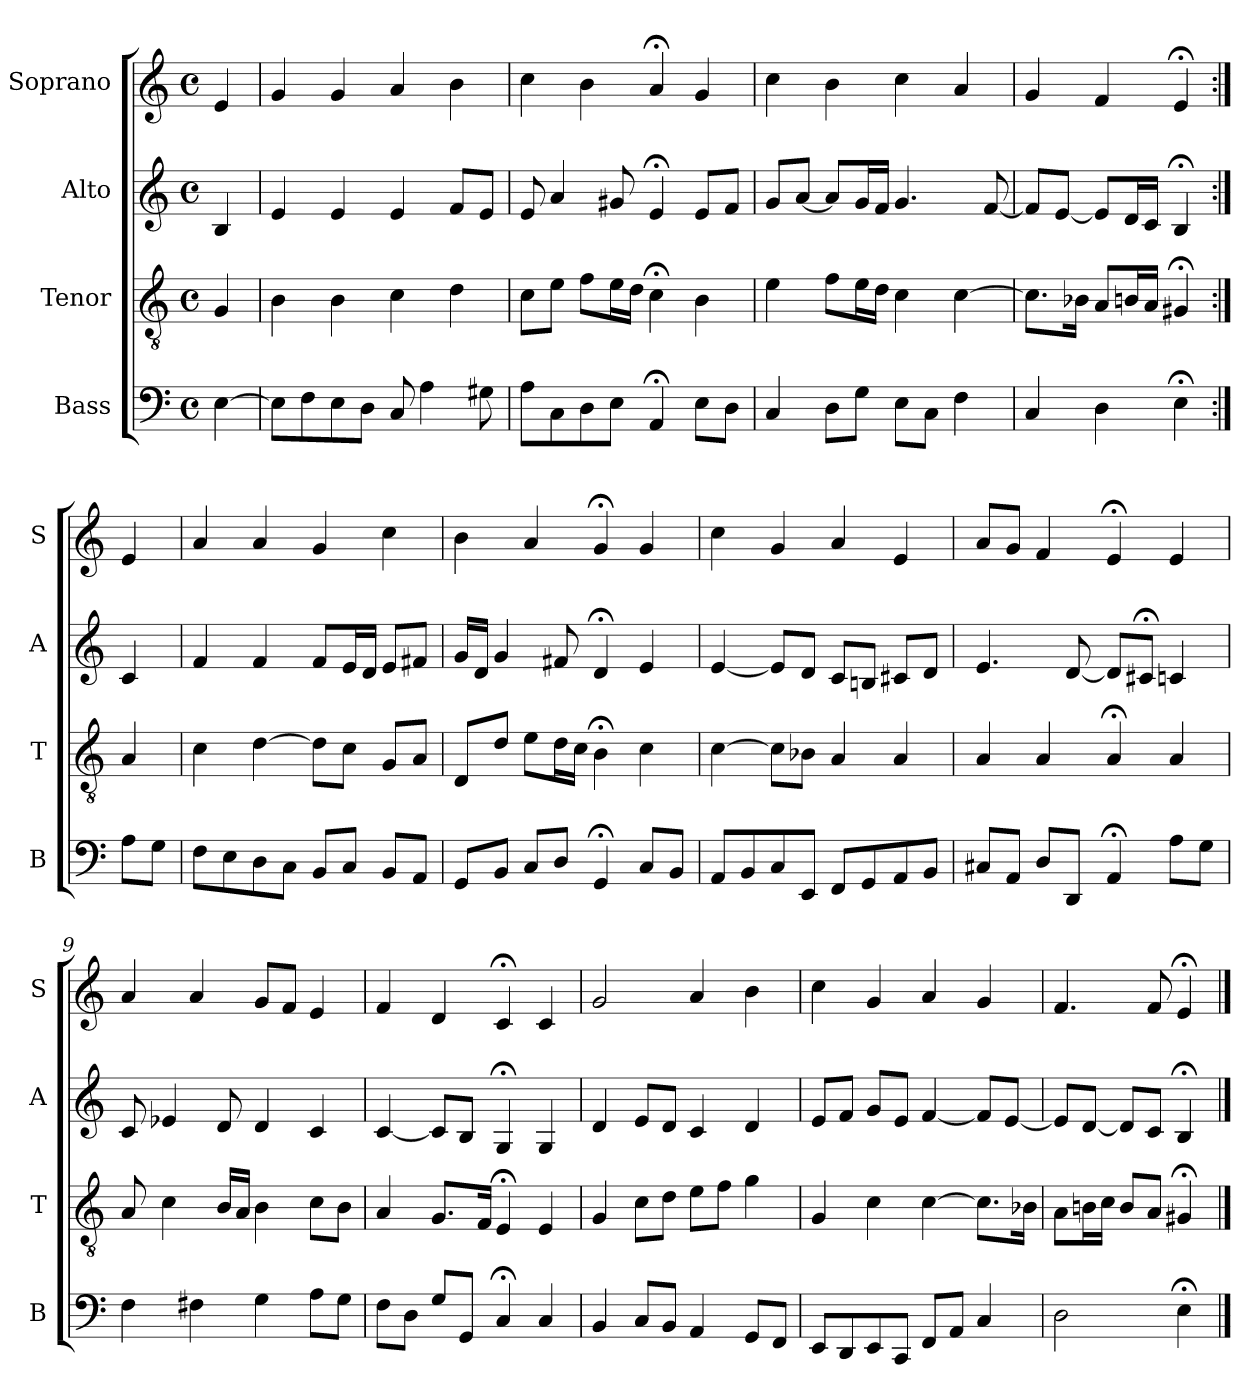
**kern	**kern	**kern	**kern
*part4	*part3	*part2	*part1
*staff4	*staff3	*staff2	*staff1
*I"Bass	*I"Tenor	*I"Alto	*I"Soprano
*I'B	*I'T	*I'A	*I'S
*clefF4	*clefGv2	*clefG2	*clefG2
*k[]	*k[]	*k[]	*k[]
*E:phr	*E:phr	*E:phr	*E:phr
*M4/4	*M4/4	*M4/4	*M4/4
*met(c)	*met(c)	*met(c)	*met(c)
*MM100	*MM100	*MM100	*MM100
=	=	=	=
[4E	4G	4B	4e
=1	=1	=1	=1
8EL]	4B	4e	4g
8F	.	.	.
8E	4B	4e	4g
8DJ	.	.	.
8C	4c	4e	4a
4A	.	.	.
.	4d	8fL	4b
8G#X	.	8eJ	.
=2	=2	=2	=2
8AL	8cL	8e	4cc
8C	8eJ	4a	.
8D	8fL	.	4b
8EJ	16eL	8g#X	.
.	16dJJ	.	.
4AA;<	4c;<	4e;<	4a;<
8EL	4B	8eL	4g
8DJ	.	8fJ	.
=3	=3	=3	=3
4C	4e	8gL	4cc
.	.	[8aJ	.
8DL	8fL	8aL]	4b
8GJ	16eL	16gL	.
.	16dJJ	16fJJ	.
8EL	4c	4.g	4cc
8CJ	.	.	.
4F	[4c	.	4a
.	.	[8f	.
=4	=4	=4	=4
4C	8.cL]	8fL]	4g
.	.	[8eJ	.
.	16B-XJk	.	.
4D	8AL	8eL]	4f
.	16BnL	16dL	.
.	16AJJ	16cJJ	.
4E;<	4G#X;<	4B;<	4e;<
=:|!	=:|!	=:|!	=:|!
8AL	4A	4c	4e
8GJ	.	.	.
=5	=5	=5	=5
8FL	4c	4f	4a
8E	.	.	.
8D	[4d	4f	4a
8CJ	.	.	.
8BBL	8dL]	8fL	4g
8CJ	8cJ	16eL	.
.	.	16dJJ	.
8BBL	8GL	8eL	4cc
8AAJ	8AJ	8f#XJ	.
=6	=6	=6	=6
8GGL	8DL	16gLL	4b
.	.	16dJJ	.
8BBJ	8dJ	4g	.
8CL	8eL	.	4a
8DJ	16dL	8f#X	.
.	16cJJ	.	.
4GG;<	4B;<	4d;<	4g;<
8CL	4c	4e	4g
8BBJ	.	.	.
=7	=7	=7	=7
8AAL	[4c	[4e	4cc
8BB	.	.	.
8C	8cL]	8eL]	4g
8EEJ	8B-XJ	8dJ	.
8FFL	4A	8cL	4a
8GG	.	8BnJ	.
8AA	4A	8c#XL	4e
8BBJ	.	8dJ	.
=8	=8	=8	=8
8C#XL	4A	4.e	8aL
8AAJ	.	.	8gJ
8DL	4A	.	4f
8DDJ	.	[8d	.
4AA;<	4A;<	8dL]	4e;<
.	.	8c#X;<J	.
8AL	4A	4cn	4e
8GJ	.	.	.
=9	=9	=9	=9
4F	8A	8c	4a
.	4c	4e-X	.
4F#X	.	.	4a
.	16BLL	8d	.
.	16AJJ	.	.
4G	4B	4d	8gL
.	.	.	8fJ
8AL	8cL	4c	4e
8GJ	8BJ	.	.
=10	=10	=10	=10
8FL	4A	[4c	4f
8DJ	.	.	.
8GL	8.GL	8cL]	4d
8GGJ	.	8BJ	.
.	16FJk	.	.
4C;<	4E;<i	4G;<i	4c;<
4C	4Ei	4Gi	4c
=11	=11	=11	=11
4BB	4Gi	4di	2g
8CL	8cL	8eL	.
8BBJ	8dJ	8dJ	.
4AA	8eL	4c	4a
.	8fJ	.	.
8GGL	4g	4d	4b
8FFJ	.	.	.
=12	=12	=12	=12
8EEL	4G	8eL	4cc
8DD	.	8fJ	.
8EE	4c	8gL	4g
8CCJ	.	8eJ	.
8FFL	[4c	[4f	4a
8AAJ	.	.	.
4C	8.cL]	8fL]	4g
.	.	[8eJ	.
.	16B-XJk	.	.
=13	=13	=13	=13
2D	8AL	8eL]	4.f
.	16BnL	[8dJ	.
.	16cJJ	.	.
.	8BL	8dL]	.
.	8AJ	8cJ	8f
4E;<	4G#X;<	4B;<	4e;<
==	==	==	==
*-	*-	*-	*-
